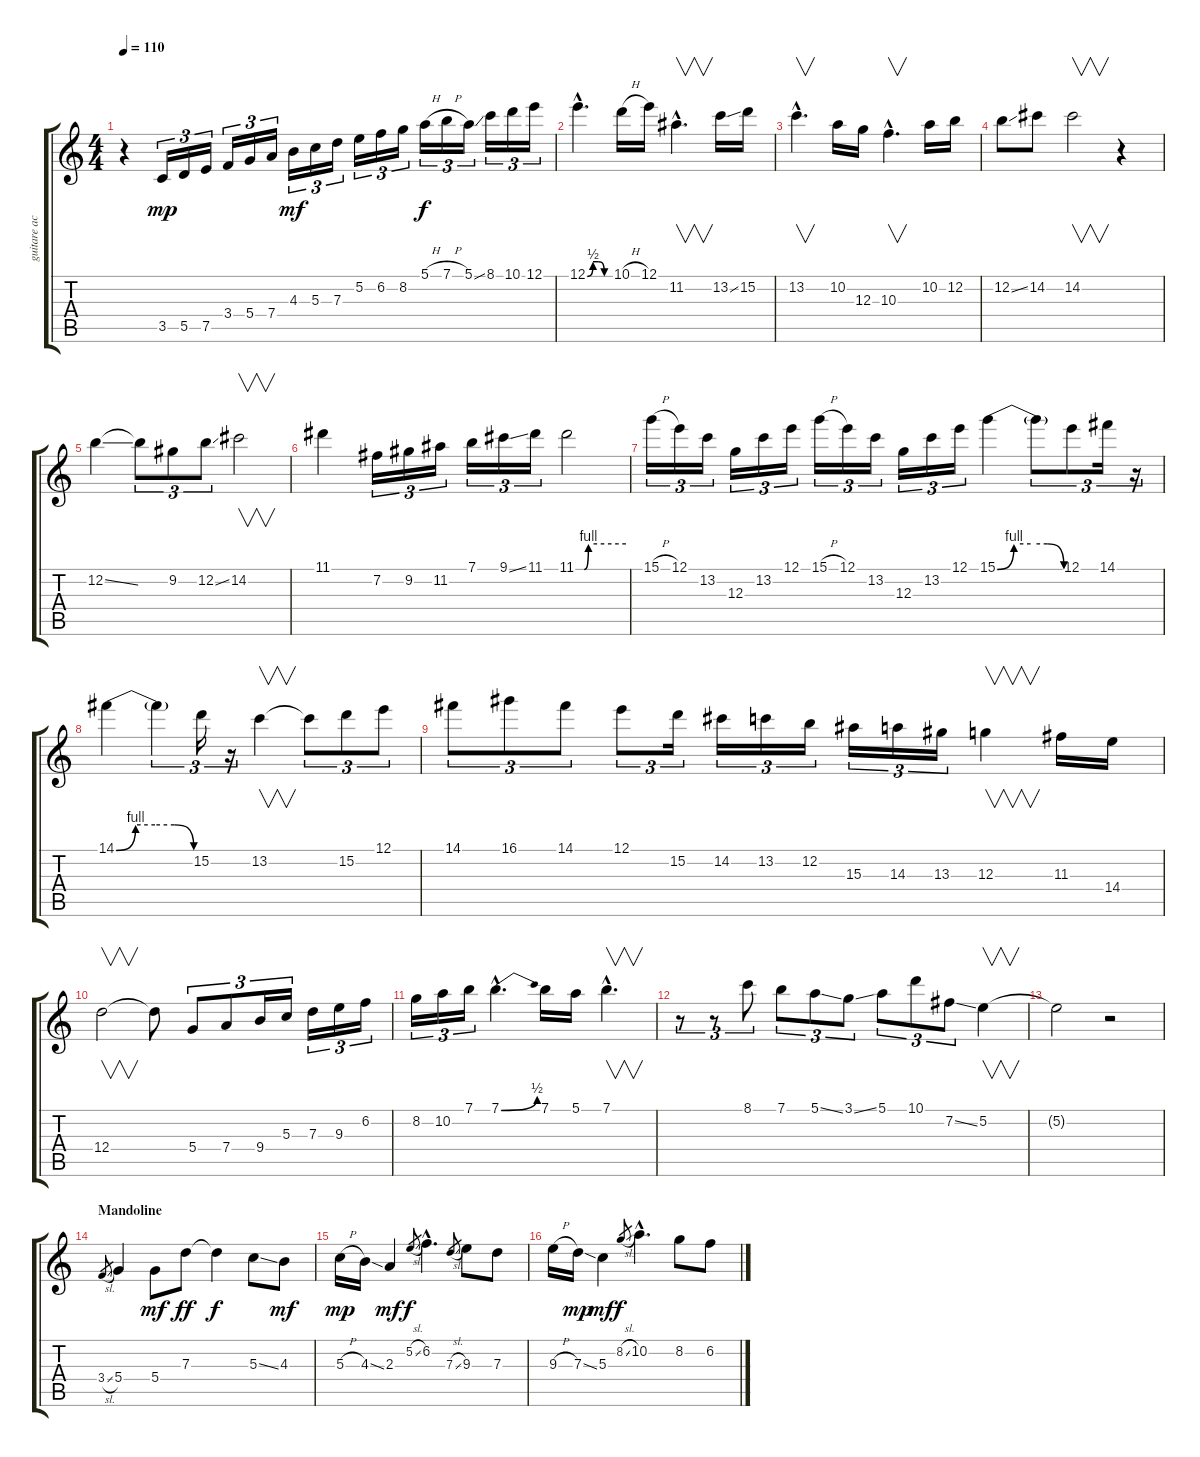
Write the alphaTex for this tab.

\track ("guitare acoustique" "guitare ac") {instrument acousticguitarsteel}
\staff {score tabs}
\tuning (E4 B3 G3 D3 A2 E2) {hide}
\ts (4 4)
\tempo 110
\clef g2
\ks c
r.4{dy f} 3.5.16{tu (3 2) dy mp} 5.5.16{tu (3 2)} 7.5.16{tu (3 2)} 3.4.16{tu (3 2)} 5.4.16{tu (3 2)} 7.4.16{tu (3 2)} 4.3.16{tu (3 2) dy mf} 5.3.16{tu (3 2)} 7.3.16{tu (3 2)} 5.2.16{tu (3 2)} 6.2.16{tu (3 2)} 8.2.16{tu (3 2)} 5.1{h}.16{tu (3 2) dy f} 7.1{h}.16{tu (3 2)} 5.1{ss}.16{tu (3 2)} 8.1.16{tu (3 2)} 10.1.16{tu (3 2)} 12.1.16{tu (3 2)} |
12.1{be (custom 0 0 15 2 30 2 45 0 60 0) hac}.4{d} 10.1{h}.16 12.1.16 11.2{hac}.4{v d} 13.2{ss}.16 15.2.16 |
13.2{hac}.4{v d} 10.2.16 12.3.16 10.3{hac}.4{v d} 10.2.16 12.2.16 |
12.2{ss}.8 14.2.8 14.2.2{v} r.4 |
12.2{ss}.4 12.2{t}.8{tu (3 2)} 9.2.8{tu (3 2)} 12.2{ss}.8{tu (3 2)} 14.2.2{v} |
11.1.4 7.2.16{tu (3 2)} 9.2.16{tu (3 2)} 11.2.16{tu (3 2)} 7.1.16{tu (3 2)} 9.1{ss}.16{tu (3 2)} 11.1.16{tu (3 2)} 11.1{be (custom 0 0 10 0 15 4 60 4)}.2 |
15.1{h}.16{tu (3 2)} 12.1.16{tu (3 2)} 13.2.16{tu (3 2)} 12.3.16{tu (3 2)} 13.2.16{tu (3 2)} 12.1.16{tu (3 2)} 15.1{h}.16{tu (3 2)} 12.1.16{tu (3 2)} 13.2.16{tu (3 2)} 12.3.16{tu (3 2)} 13.2.16{tu (3 2)} 12.1.16{tu (3 2)} 15.1{be (custom 0 0 15 4 30 4 45 4 60 0)}.4 15.1{t}.8{tu (3 2)} 12.1.8{tu (3 2)} 14.1.16{tu (3 2)} r.16{tu (3 2)} |
14.1{be (custom 0 0 15 4 30 4 45 4 60 0)}.4 14.1{t}.4{tu (3 2)} 15.2.16{tu (3 2)} r.16{tu (3 2)} 13.2.4{v} 13.2{t}.8{tu (3 2)} 15.2.8{tu (3 2)} 12.1.8{tu (3 2)} |
14.1.8{tu (3 2)} 16.1.8{tu (3 2)} 14.1.8{tu (3 2)} 12.1.8{tu (3 2)} 15.2.16{tu (3 2)} 14.2.16{tu (3 2)} 13.2.16{tu (3 2)} 12.2.16{tu (3 2)} 15.3.16{tu (3 2)} 14.3.16{tu (3 2)} 13.3.16{tu (3 2)} 12.3.4{v} 11.3.16 14.4.16 |
12.4.2{v} 12.4{t}.8 5.4.8{tu (3 2)} 7.4.8{tu (3 2)} 9.4.16{tu (3 2)} 5.3.16{tu (3 2)} 7.3.16{tu (3 2)} 9.3.16{tu (3 2)} 6.2.16{tu (3 2)} |
8.2.16{tu (3 2)} 10.2.16{tu (3 2)} 7.1.16{tu (3 2)} 7.1{be (bend 0 0 60 2) hac}.4{d} 7.1.16 5.1.16 7.1{hac}.4{v d} |
r.8{tu (3 2)} r.8{tu (3 2)} 8.1.8{tu (3 2)} 7.1.8{tu (3 2)} 5.1{ss}.8{tu (3 2)} 3.1{ss}.8{tu (3 2)} 5.1.8{tu (3 2)} 10.1.8{tu (3 2)} 7.2{ss}.8{tu (3 2)} 5.2.4{v} |
5.2{t}.2 r.2 |
\section ("" "Mandoline")
3.4{sl}.8{gr} 5.4.4{volume 12 balance 3} 5.4.8{dy mf} 7.3.8{dy ff} 7.3{t}.4{dy f} 5.3{ss}.8 4.3.8{dy mf} |
5.3{h}.16{dy mp} 4.3{ss}.16 2.3.4{dy mf} 5.2{sl}.8{gr dy f} 6.2{hac}.4{d} 7.3{sl}.8{gr} 9.3.8 7.3.8 |
9.3{h}.16 7.3{ss}.16{dy mp} 5.3.4{dy mf} 8.2{sl}.8{gr dy f} 10.2{hac}.4{d} 8.2.8 6.2.8
